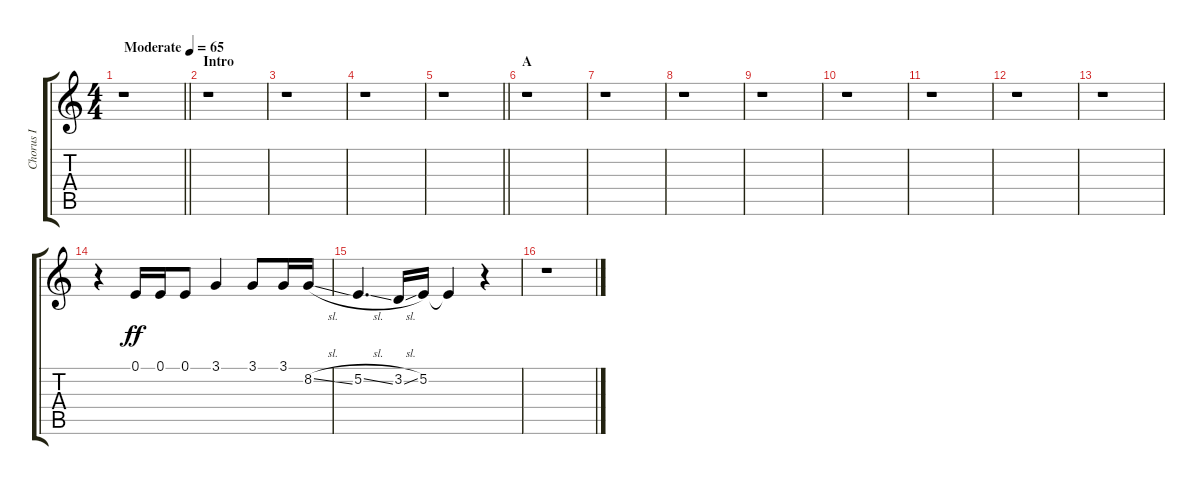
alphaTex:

\track ("Chorus I" "Chorus I") {instrument voiceoohs}
\staff {score tabs}
\tuning (E4 B3 G3 D3 A2 E2) {hide}
\ts (4 4)
\tempo (65 "Moderate")
\clef g2
\barLineRight lightlight
\ks c
r.1{dy ff instrument voiceoohs} |
\section ("" "Intro")
r.1 |
r.1 |
r.1 |
\barLineRight lightlight
r.1 |
\section ("" "A")
r.1 |
r.1 |
r.1 |
r.1 |
r.1 |
r.1 |
r.1 |
r.1 |
r.4 0.1.16 0.1.16 0.1.8 3.1.4 3.1.8 3.1.16 8.2{sl}.16 |
5.2{sl}.4{d} 3.2{sl}.16 5.2.16 5.2{t}.4 r.4 |
r.1
